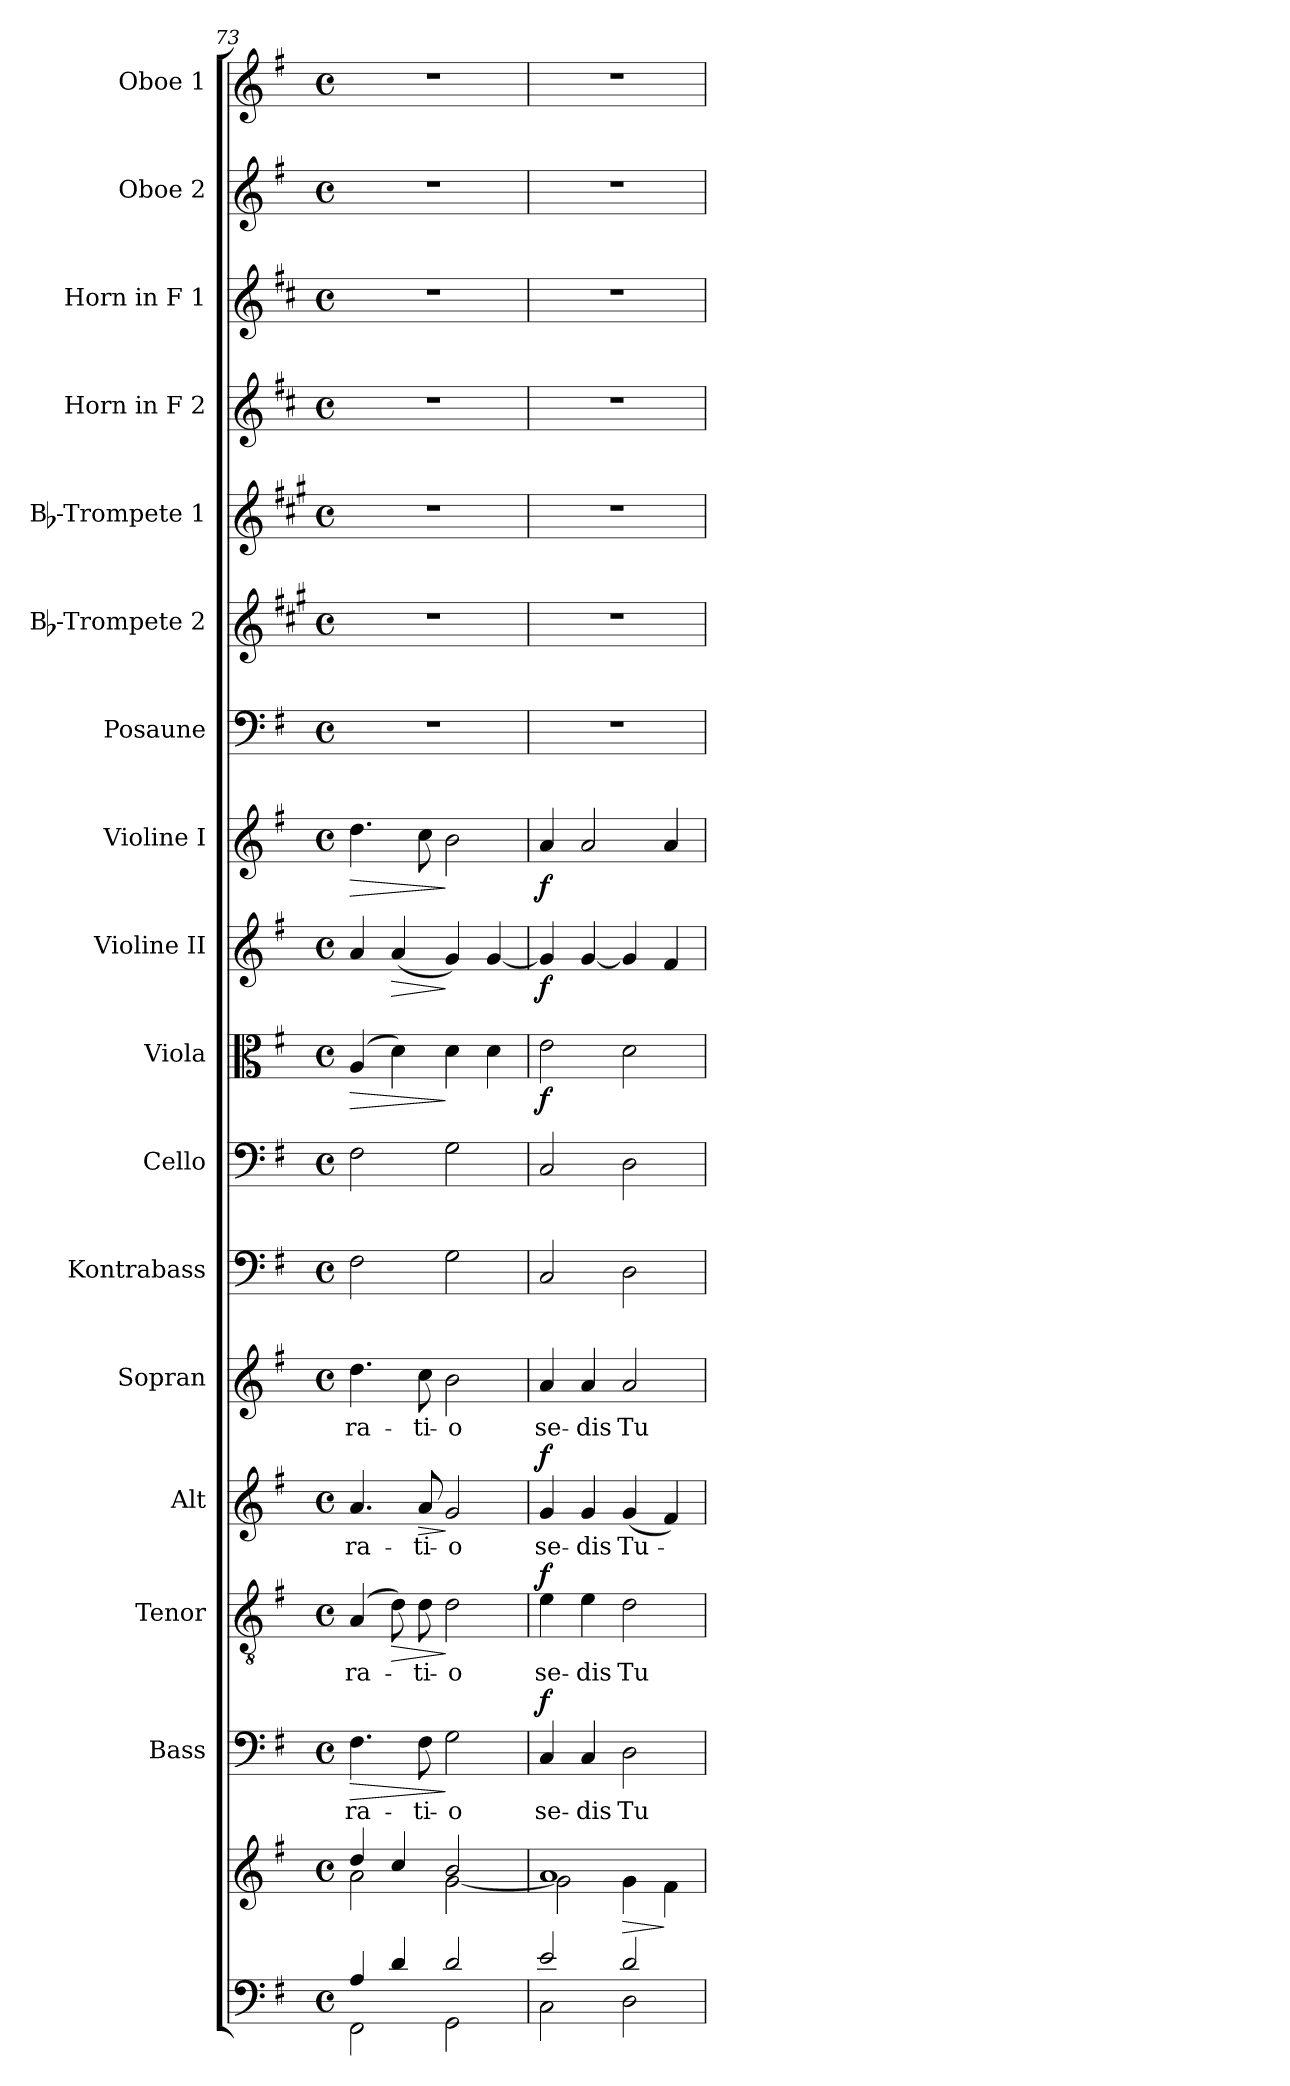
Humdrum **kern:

**kern	**kern	**dynam	**kern	**text	**dynam	**kern	**text	**dynam	**kern	**text	**dynam	**kern	**text	**kern	**kern	**kern	**dynam	**kern	**dynam	**kern	**dynam	**kern	**kern	**kern	**kern	**kern	**kern	**kern
*part17	*part17	*part17	*part16	*part16	*part16	*part15	*part15	*part15	*part14	*part14	*part14	*part13	*part13	*part12	*part11	*part10	*part10	*part9	*part9	*part8	*part8	*part7	*part6	*part5	*part4	*part3	*part2	*part1
*staff18	*staff17	*staff17/18	*staff16	*staff16	*staff16	*staff15	*staff15	*staff15	*staff14	*staff14	*staff14	*staff13	*staff13	*staff12	*staff11	*staff10	*staff10	*staff9	*staff9	*staff8	*staff8	*staff7	*staff6	*staff5	*staff4	*staff3	*staff2	*staff1
*	*	*	*I"Bass	*	*	*I"Tenor	*	*	*I"Alt	*	*	*I"Sopran	*	*I"Kontrabass	*I"Cello	*I"Viola	*	*I"Violine II	*	*I"Violine I	*	*I"Posaune	*I"Bb-Trompete 2	*I"Bb-Trompete 1	*I"Horn in F 2	*I"Horn in F 1	*I"Oboe 2	*I"Oboe 1
*	*	*	*I'B.	*	*	*I'T.	*	*	*I'A.	*	*	*I'S.	*	*I'Kb.	*	*I'Vla.	*	*I'Vl. II	*	*I'Vl. I	*	*I'Pos.	*I'Bb Trp. 2	*I'Bb Trp. 1	*	*	*I'Ob. 2	*I'Ob. 1
*clefF4	*clefG2	*	*clefF4	*	*	*clefGv2	*	*	*clefG2	*	*	*clefG2	*	*clefF4	*clefF4	*clefC3	*	*clefG2	*	*clefG2	*	*clefF4	*clefG2	*clefG2	*clefG2	*clefG2	*clefG2	*clefG2
*	*	*	*	*	*	*	*	*	*	*	*	*	*	*ITrd7c12	*	*	*	*	*	*	*	*	*ITrd1c2	*ITrd1c2	*ITrd4c7	*ITrd4c7	*	*
*k[f#]	*k[f#]	*	*k[f#]	*	*	*k[f#]	*	*	*k[f#]	*	*	*k[f#]	*	*k[f#]	*k[f#]	*k[f#]	*	*k[f#]	*	*k[f#]	*	*k[f#]	*k[f#]	*k[f#]	*k[f#]	*k[f#]	*k[f#]	*k[f#]
*G:	*G:	*	*G:	*	*	*G:	*	*	*G:	*	*	*G:	*	*G:	*G:	*G:	*	*G:	*	*G:	*	*G:	*G:	*G:	*G:	*G:	*G:	*G:
*M4/4	*M4/4	*	*M4/4	*	*	*M4/4	*	*	*M4/4	*	*	*M4/4	*	*M4/4	*M4/4	*M4/4	*	*M4/4	*	*M4/4	*	*M4/4	*M4/4	*M4/4	*M4/4	*M4/4	*M4/4	*M4/4
*met(c)	*met(c)	*	*met(c)	*	*	*met(c)	*	*	*met(c)	*	*	*met(c)	*	*met(c)	*met(c)	*met(c)	*	*met(c)	*	*met(c)	*	*met(c)	*met(c)	*met(c)	*met(c)	*met(c)	*met(c)	*met(c)
=73	=73	=73	=73	=73	=73	=73	=73	=73	=73	=73	=73	=73	=73	=73	=73	=73	=73	=73	=73	=73	=73	=73	=73	=73	=73	=73	=73	=73
*^	*^	*	*	*	*	*	*	*	*	*	*	*	*	*	*	*	*	*	*	*	*	*	*	*	*	*	*	*
!	!	!	!	!	!	!LO:LY:b	!LO:HP:b	!	!LO:LY:b	!	!	!LO:LY:b	!	!	!LO:LY:b	!	!	!	!LO:HP:b	!	!	!	!LO:HP:b	!	!	!	!	!	!	!
4A/	2FF#\	4dd/	2a\	.	4.F#\	-ra-	>	(4A/	-ra-	.	4.a/	-ra-	.	4.dd\	-ra-	2FF#\	2F#\	(4A/	>	4a/	.	4.dd\	>	1r	1r	1r	1r	1r	1r	1r
!	!	!	!	!	!	!	!	!	!	!LO:HP:b	!	!	!	!	!	!	!	!	!	!	!LO:HP:b	!	!	!	!	!	!	!	!	!
4d/	.	4cc/	.	.	.	.	.	8d\)	.	>	.	.	.	.	.	.	.	4d\)	.	(<4a/	>	.	.	.	.	.	.	.	.	.
!	!	!	!	!	!	!LO:LY:b	!	!	!LO:LY:b	!	!	!LO:LY:b	!LO:HP:b	!	!LO:LY:b	!	!	!	!	!	!	!	!	!	!	!	!	!	!	!
.	.	.	.	.	8F#\	-ti-	.	8d\	-ti-	.	8a/	-ti-	>	8cc\	-ti-	.	.	.	.	.	.	8cc\	.	.	.	.	.	.	.	.
!	!	!	!	!	!	!LO:LY:b	!	!	!LO:LY:b	!	!	!LO:LY:b	!	!	!LO:LY:b	!	!	!	!	!	!	!	!	!	!	!	!	!	!	!
2d/	2GG\	2b/	[<2g\	.	2G\	-o	]	2d\	-o	]	2g/	-o	]	2b\	-o	2GG\	2G\	4d\	]	4g/)	]	2b\	]	.	.	.	.	.	.	.
.	.	.	.	.	.	.	.	.	.	.	.	.	.	.	.	.	.	4d\	.	[4g/	.	.	.	.	.	.	.	.	.	.
=74	=74	=74	=74	=74	=74	=74	=74	=74	=74	=74	=74	=74	=74	=74	=74	=74	=74	=74	=74	=74	=74	=74	=74	=74	=74	=74	=74	=74	=74	=74
!	!	!	!	!	!	!LO:LY:b	!LO:DY:a	!	!LO:LY:b	!LO:DY:a	!	!LO:LY:b	!LO:DY:a	!	!LO:LY:b	!	!	!	!LO:DY:b	!	!LO:DY:b	!	!LO:DY:b	!	!	!	!	!	!	!
2e/	2C\	1a	2g\]	.	4C/	se-	f	4e\	se-	f	4g/	se-	f	4a/	se-	2CC/	2C/	2e\	f	4g/]	f	4a/	f	1r	1r	1r	1r	1r	1r	1r
!	!	!	!	!	!	!LO:LY:b	!	!	!LO:LY:b	!	!	!LO:LY:b	!	!	!LO:LY:b	!	!	!	!	!	!	!	!	!	!	!	!	!	!	!
.	.	.	.	.	4C/	-dis	.	4e\	-dis	.	4g/	-dis	.	4a/	-dis	.	.	.	.	[4g/	.	2a/	.	.	.	.	.	.	.	.
!	!	!	!	!LO:HP:b	!	!LO:LY:b	!	!	!LO:LY:b	!	!	!LO:LY:b	!	!	!LO:LY:b	!	!	!	!	!	!	!	!	!	!	!	!	!	!	!
2d/	2D\	.	4g\	>	2D\	Tu-	.	2d\	Tu-	.	(<4g/	Tu-	.	2a/	Tu-	2DD\	2D\	2d\	.	4g/]	.	.	.	.	.	.	.	.	.	.
.	.	.	4f#\	]	.	.	.	.	.	.	4f#/)	.	.	.	.	.	.	.	.	4f#/	.	4a/	.	.	.	.	.	.	.	.
*v	*v	*	*	*	*	*	*	*	*	*	*	*	*	*	*	*	*	*	*	*	*	*	*	*	*	*	*	*	*	*
*	*v	*v	*	*	*	*	*	*	*	*	*	*	*	*	*	*	*	*	*	*	*	*	*	*	*	*	*	*	*
=	=	=	=	=	=	=	=	=	=	=	=	=	=	=	=	=	=	=	=	=	=	=	=	=	=	=	=	=
*-	*-	*-	*-	*-	*-	*-	*-	*-	*-	*-	*-	*-	*-	*-	*-	*-	*-	*-	*-	*-	*-	*-	*-	*-	*-	*-	*-	*-
